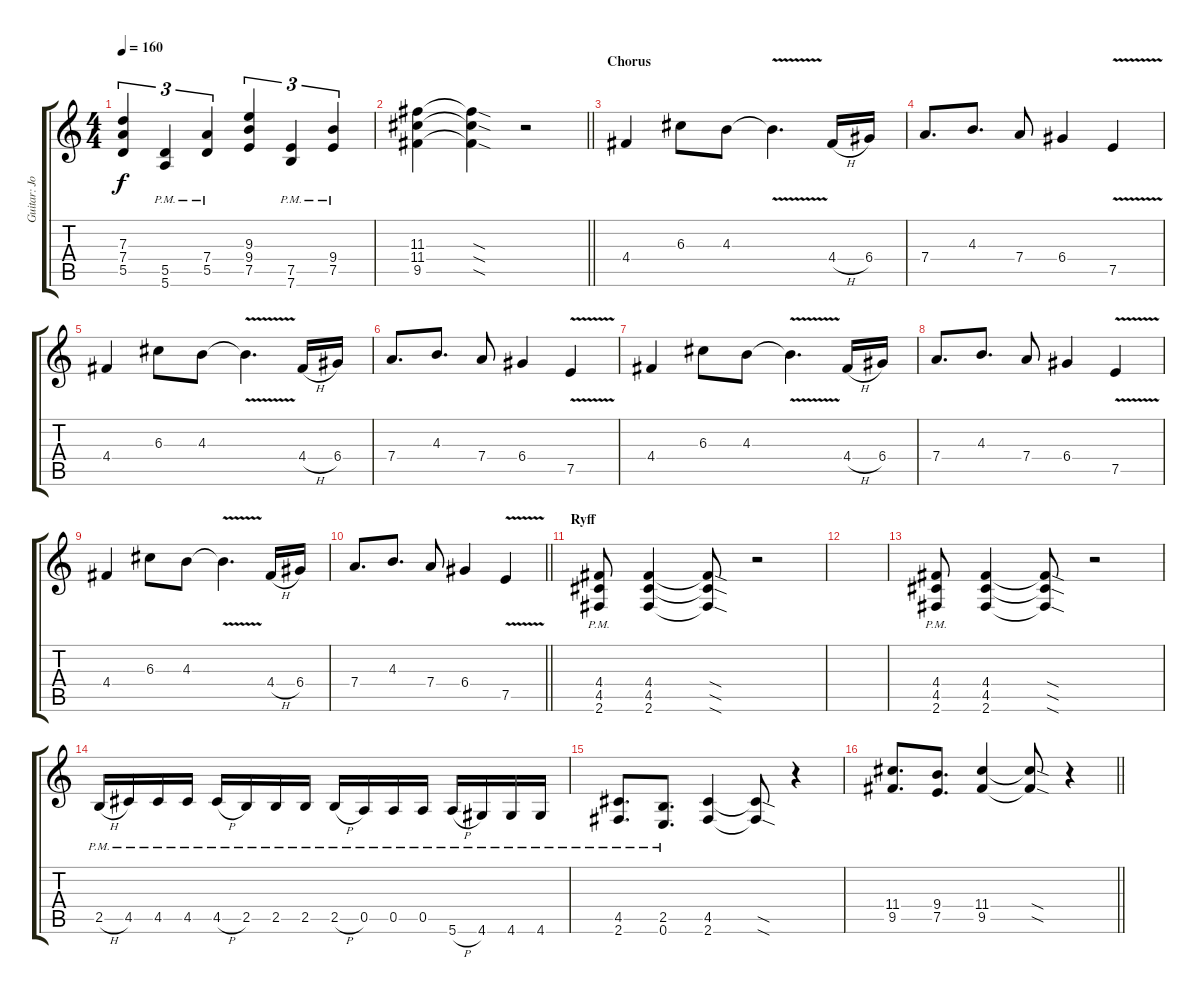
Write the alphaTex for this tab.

\track ("Guitar: Jonny Nesta" "Guitar: Jo") {instrument distortionguitar}
\staff {score tabs}
\tuning (E4 B3 G3 D3 A2 E2) {hide}
\ts (4 4)
\tempo 160
\clef g2
\ks c
(7.3 7.4 5.5).4{tu (3 2) dy f} (5.5{pm} 5.6{pm}).4{tu (3 2)} (7.4{pm} 5.5{pm}).4{tu (3 2)} (9.3 9.4 7.5).4{tu (3 2)} (7.5{pm} 7.6{pm}).4{tu (3 2)} (9.4{pm} 7.5{pm}).4{tu (3 2)} |
\barLineRight lightlight
(11.3 11.4 9.5).4 (11.3{sod t} 11.4{sod t} 9.5{sod t}).4 r.2 |
\section ("" "Chorus")
4.4.4 6.3.8 4.3.8 4.3{v t}.4{d} 4.4{h}.16 6.4.16 |
7.4.8{d} 4.3.8{d} 7.4.8 6.4.4 7.5{v}.4 |
4.4.4 6.3.8 4.3.8 4.3{v t}.4{d} 4.4{h}.16 6.4.16 |
7.4.8{d} 4.3.8{d} 7.4.8 6.4.4 7.5{v}.4 |
4.4.4 6.3.8 4.3.8 4.3{v t}.4{d} 4.4{h}.16 6.4.16 |
7.4.8{d} 4.3.8{d} 7.4.8 6.4.4 7.5{v}.4 |
4.4.4 6.3.8 4.3.8 4.3{v t}.4{d} 4.4{h}.16 6.4.16 |
\barLineRight lightlight
7.4.8{d} 4.3.8{d} 7.4.8 6.4.4 7.5{v}.4 |
\section ("" "Ryff")
(4.4{pm} 4.5{pm} 2.6{pm}).8 (4.4 4.5 2.6).4 (4.4{sod t} 4.5{sod t} 2.6{sod t}).8 r.2 |
|
(4.4{pm} 4.5{pm} 2.6{pm}).8 (4.4 4.5 2.6).4 (4.4{sod t} 4.5{sod t} 2.6{sod t}).8 r.2 |
2.5{h pm}.16 4.5{pm}.16 4.5{pm}.16 4.5{pm}.16 4.5{h pm}.16 2.5{pm}.16 2.5{pm}.16 2.5{pm}.16 2.5{h pm}.16 0.5{pm}.16 0.5{pm}.16 0.5{pm}.16 5.6{h pm}.16 4.6{pm}.16 4.6{pm}.16 4.6{pm}.16 |
(4.5{pm} 2.6{pm}).8{d} (2.5{pm} 0.6{pm}).8{d} (4.5 2.6).4 (4.5{sod t} 2.6{sod t}).8 r.4 |
\barLineRight lightlight
(11.4 9.5).8{d} (9.4 7.5).8{d} (11.4 9.5).4 (11.4{sod t} 9.5{sod t}).8 r.4
